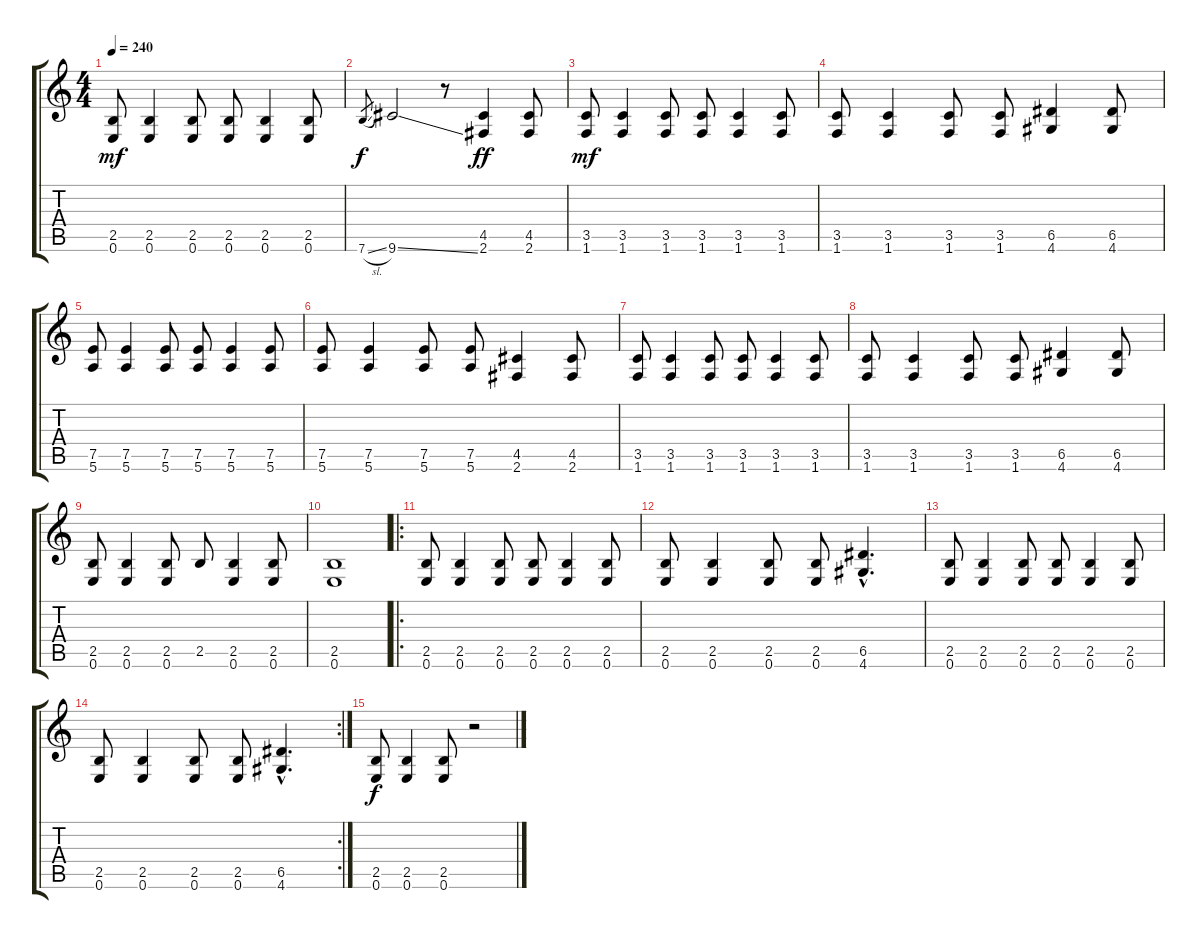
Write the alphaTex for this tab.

\track "" {instrument distortionguitar}
\staff {score tabs}
\tuning (E4 B3 G3 D3 A2 E2) {hide}
\ts (4 4)
\tempo 240
\clef g2
\ks c
(2.5 0.6).8{dy mf} (2.5 0.6).4 (2.5 0.6).8 (2.5 0.6).8 (2.5 0.6).4 (2.5 0.6).8 |
7.6{sl}.8{gr dy f} 9.6{ss}.2 r.8 (4.5 2.6).4{dy ff} (4.5 2.6).8 |
(3.5 1.6).8{dy mf} (3.5 1.6).4 (3.5 1.6).8 (3.5 1.6).8 (3.5 1.6).4 (3.5 1.6).8 |
(3.5 1.6).8 (3.5 1.6).4 (3.5 1.6).8 (3.5 1.6).8 (6.5 4.6).4 (6.5 4.6).8 |
(7.5 5.6).8 (7.5 5.6).4 (7.5 5.6).8 (7.5 5.6).8 (7.5 5.6).4 (7.5 5.6).8 |
(7.5 5.6).8 (7.5 5.6).4 (7.5 5.6).8 (7.5 5.6).8 (4.5 2.6).4 (4.5 2.6).8 |
(3.5 1.6).8 (3.5 1.6).4 (3.5 1.6).8 (3.5 1.6).8 (3.5 1.6).4 (3.5 1.6).8 |
(3.5 1.6).8 (3.5 1.6).4 (3.5 1.6).8 (3.5 1.6).8 (6.5 4.6).4 (6.5 4.6).8 |
(2.5 0.6).8 (2.5 0.6).4 (2.5 0.6).8 2.5.8 (2.5 0.6).4 (2.5 0.6).8 |
(2.5 0.6).1 |
\ro
(2.5 0.6).8 (2.5 0.6).4 (2.5 0.6).8 (2.5 0.6).8 (2.5 0.6).4 (2.5 0.6).8 |
(2.5 0.6).8 (2.5 0.6).4 (2.5 0.6).8 (2.5 0.6).8 (6.5{hac} 4.6{hac}).4{d} |
(2.5 0.6).8 (2.5 0.6).4 (2.5 0.6).8 (2.5 0.6).8 (2.5 0.6).4 (2.5 0.6).8 |
\rc 2
(2.5 0.6).8 (2.5 0.6).4 (2.5 0.6).8 (2.5 0.6).8 (6.5{hac} 4.6{hac}).4{d} |
(2.5 0.6).8{dy f} (2.5 0.6).4 (2.5 0.6).8 r.2
